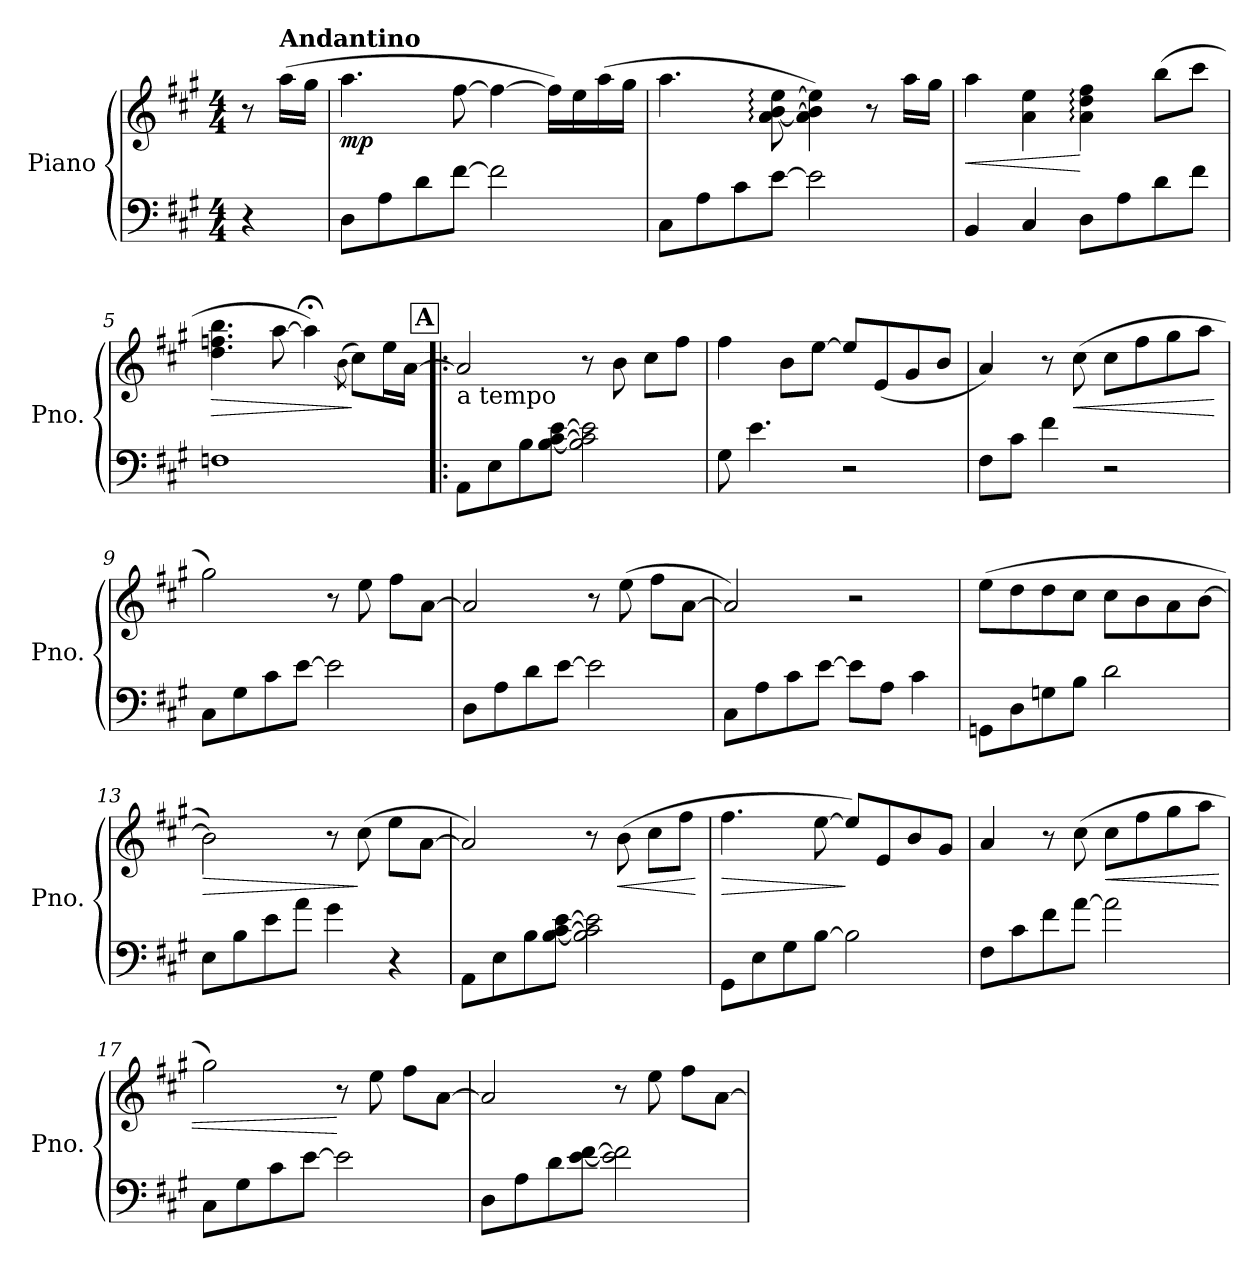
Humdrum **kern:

**kern	**kern	**dynam
*part1	*part1	*part1
*staff2	*staff1	*staff1/2
*I"Piano	*	*
*I'Pno.	*	*
*clefF4	*clefG2	*
*k[f#c#g#]	*k[f#c#g#]	*
*M4/4	*M4/4	*
*MM76	*MM76	*
=1	=1	=1
4r	8r	.
!	!LO:TX:a:B:t=Andantino	!
.	(16aa\LL	.
.	16gg#\JJ	.
=2	=2	=2
!	!	!LO:DY:b
8D\L	4.aa\	mp
8A\	.	.
8d\	.	.
[8f#\J	[8ff#\	.
2f#\]	4ff#\_	.
.	16ff#\LL])	.
.	16ee\	.
.	(16aa\	.
.	16gg#\JJ	.
=3	=3	=3
8C#\L	4.aa\	.
8A\	.	.
8c#\	.	.
[8e\J	[8a\: [8b\: [8ee\:	.
2e\]	4a\] 4b\] 4ee\])	.
.	8r	.
.	16aa\LL	.
.	16gg#\JJ	.
=4	=4	=4
!	!	!LO:HP:b
4BB/	4aa\	<
4C#/	4a\ 4ee\	.
8D\L	4a\: 4dd\: 4ff#\:	[
8A\	.	.
8d\	(>8bb\L	.
8f#\J	8ccc#\J	.
!!LO:LB:g=z
=5	=5	=5
!	!	!LO:HP:b
1Fn	4.dd\ 4.ffn\ 4.bb\	>
.	[8aa\	.
.	4aa;<\])	.
.	(8qb\	.
.	8cc#\L)	]
.	16ee\L	.
.	[16a\JJ	.
!!LO:REH:place=s1:a:B:fs=14:t=A
=6!|:	=6!|:	=6!|:
!	!LO:TX:b:t=a tempo	!
8AA\L	2a/]	.
8E\	.	.
8B\	.	.
[8B\ [8c#\ [8e\J	.	.
2B\] 2c#\] 2e\]	8r	.
.	8b\	.
.	8cc#\L	.
.	8ff#\J	.
=7	=7	=7
8G#\	4ff#\	.
4.e\	.	.
.	8b\L	.
.	[8ee\J	.
2r	8ee/L]	.
.	(8e/	.
.	8g#/	.
.	8b/J	.
!!LO:LB:g=z
=8	=8	=8
8F#\L	4a/)	.
8c#\J	.	.
4f#\	8r	.
!	!	!LO:HP:b
.	(>8cc#\	<
2r	8cc#\L	.
.	8ff#\	.
.	8gg#\	.
.	8aa\J	.
.	.	[
=9	=9	=9
8C#\L	2gg#\)	.
8G#\	.	.
8c#\	.	.
[8e\J	.	.
2e\]	8r	.
.	8ee\	.
.	8ff#\L	.
.	[8a\J	.
=10	=10	=10
8D\L	2a/]	.
8A\	.	.
8d\	.	.
[8e\J	.	.
2e\]	8r	.
.	(>8ee\	.
.	8ff#\L	.
.	[8a\J	.
=11	=11	=11
8C#\L	2a/])	.
8A\	.	.
8c#\	.	.
[8e\J	.	.
8e\L]	2r	.
8A\J	.	.
4c#\	.	.
!!LO:LB:g=z
=12	=12	=12
8GGn\L	(8ee\L	.
8D\	8dd\	.
8Gn\	8dd\	.
8B\J	8cc#\J	.
2d\	8cc#\L	.
.	8b\	.
.	8a\	.
.	[8b\J	.
=13	=13	=13
!	!	!LO:HP:b
8E\L	2b\])	>
8B\	.	.
8e\	.	.
8a\J	.	.
4g#\	8r	.
.	(>8cc#\	]
4r	8ee\L	.
.	[8a\J	.
=14	=14	=14
8AA\L	2a/])	.
8E\	.	.
8B\	.	.
[8B\ [8c#\ [8e\J	.	.
2B\] 2c#\] 2e\]	8r	.
!	!	!LO:HP:b
.	(8b\	<
.	8cc#\L	.
.	8ff#\J	.
.	.	[
!!LO:LB:g=z
=15	=15	=15
!	!	!LO:HP:b
8GG#\L	4.ff#\	>
8E\	.	.
8G#\	.	.
[8B\J	[8ee\	.
2B\]	8ee/L])	]
.	8e/	.
.	8b/	.
.	8g#/J	.
=16	=16	=16
8F#\L	4a/	.
8c#\	.	.
8f#\	8r	.
[8a\J	(>8cc#\	.
!	!	!LO:HP:b
2a\]	8cc#\L	<
.	8ff#\	.
.	8gg#\	.
.	8aa\J	.
=17	=17	=17
8C#\L	2gg#\)	.
8G#\	.	.
8c#\	.	.
[8e\J	.	.
2e\]	8r	[
.	8ee\	.
.	8ff#\L	.
.	[8a\J	.
!!LO:PB:g=z
=18	=18	=18
8D\L	2a/]	.
8A\	.	.
8d\	.	.
[8e\ [8f#\J	.	.
2e\] 2f#\]	8r	.
.	8ee\	.
.	8ff#\L	.
.	[8a\J	.
=	=	=
*-	*-	*-
